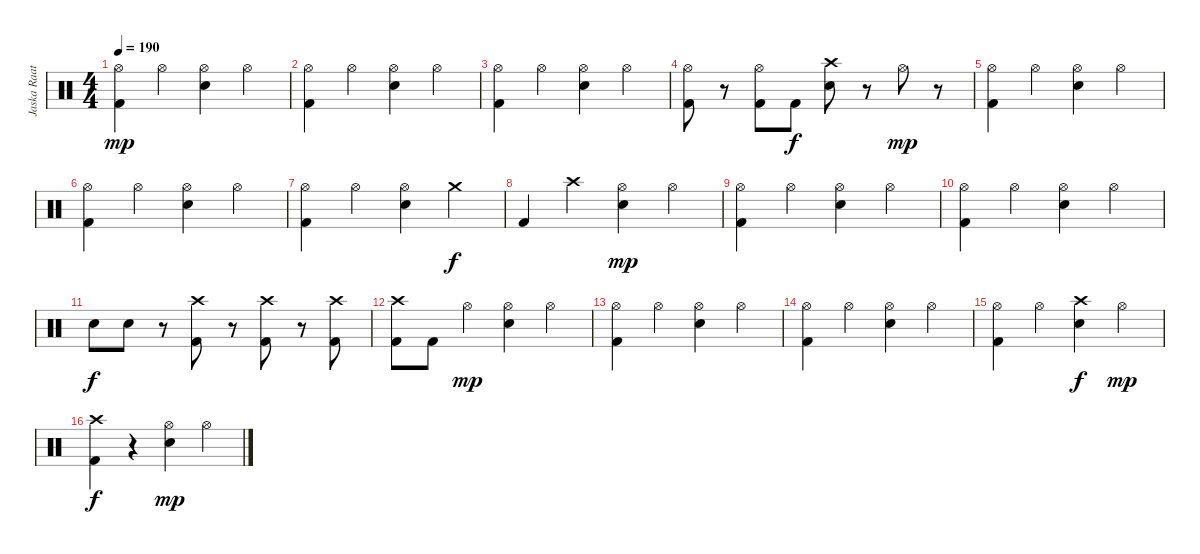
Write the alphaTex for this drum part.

\track ("Jaska Raatikainen" "Jaska Raat") {instrument percussion}
\staff {score}
\articulation defaults
\ts (4 4)
\tempo 190
\clef neutral
\ks c
("Hi-Hat (open)" "Kick (hit) 2").4{dy mp} "Hi-Hat (open)".4 ("Hi-Hat (open)" "Snare (hit) 2").4 "Hi-Hat (open)".4 |
("Hi-Hat (open)" "Kick (hit) 2").4 "Hi-Hat (open)".4 ("Hi-Hat (open)" "Snare (hit) 2").4 "Hi-Hat (open)".4 |
("Hi-Hat (open)" "Kick (hit) 2").4 "Hi-Hat (open)".4 ("Hi-Hat (open)" "Snare (hit) 2").4 "Hi-Hat (open)".4 |
("Hi-Hat (open)" "Kick (hit) 2").8 r.8 ("Hi-Hat (open)" "Kick (hit) 2").8 "Kick (hit) 2".8{dy f} ("Crash high (hit)" "Snare (hit) 2").8 r.8 "Hi-Hat (open)".8{dy mp} r.8 |
("Hi-Hat (open)" "Kick (hit) 2").4 "Hi-Hat (open)".4 ("Hi-Hat (open)" "Snare (hit) 2").4 "Hi-Hat (open)".4 |
("Hi-Hat (open)" "Kick (hit) 2").4 "Hi-Hat (open)".4 ("Hi-Hat (open)" "Snare (hit) 2").4 "Hi-Hat (open)".4 |
("Hi-Hat (open)" "Kick (hit) 2").4 "Hi-Hat (open)".4 ("Hi-Hat (open)" "Snare (hit) 2").4 "Crash medium (hit)".4{dy f} |
"Kick (hit) 2".4 "Crash high (hit)".4 ("Hi-Hat (open)" "Snare (hit) 2").4{dy mp} "Hi-Hat (open)".4 |
("Hi-Hat (open)" "Kick (hit) 2").4 "Hi-Hat (open)".4 ("Hi-Hat (open)" "Snare (hit) 2").4 "Hi-Hat (open)".4 |
("Hi-Hat (open)" "Kick (hit) 2").4 "Hi-Hat (open)".4 ("Hi-Hat (open)" "Snare (hit) 2").4 "Hi-Hat (open)".4 |
"Snare (hit) 2".8{dy f} "Snare (hit) 2".8 r.8 ("Crash high (hit)" "Kick (hit) 2").8 r.8 ("Crash high (hit)" "Kick (hit) 2").8 r.8 ("Crash high (hit)" "Kick (hit) 2").8 |
("Crash high (hit)" "Kick (hit) 2").8 "Kick (hit) 2".8 "Hi-Hat (open)".4{dy mp} ("Hi-Hat (open)" "Snare (hit) 2").4 "Hi-Hat (open)".4 |
("Hi-Hat (open)" "Kick (hit) 2").4 "Hi-Hat (open)".4 ("Hi-Hat (open)" "Snare (hit) 2").4 "Hi-Hat (open)".4 |
("Hi-Hat (open)" "Kick (hit) 2").4 "Hi-Hat (open)".4 ("Hi-Hat (open)" "Snare (hit) 2").4 "Hi-Hat (open)".4 |
("Hi-Hat (open)" "Kick (hit) 2").4 "Hi-Hat (open)".4 ("Crash high (hit)" "Snare (hit) 2").4{dy f} "Hi-Hat (open)".4{dy mp} |
("Crash high (hit)" "Kick (hit) 2").4{dy f} r.4 ("Hi-Hat (open)" "Snare (hit) 2").4{dy mp} "Hi-Hat (open)".4
